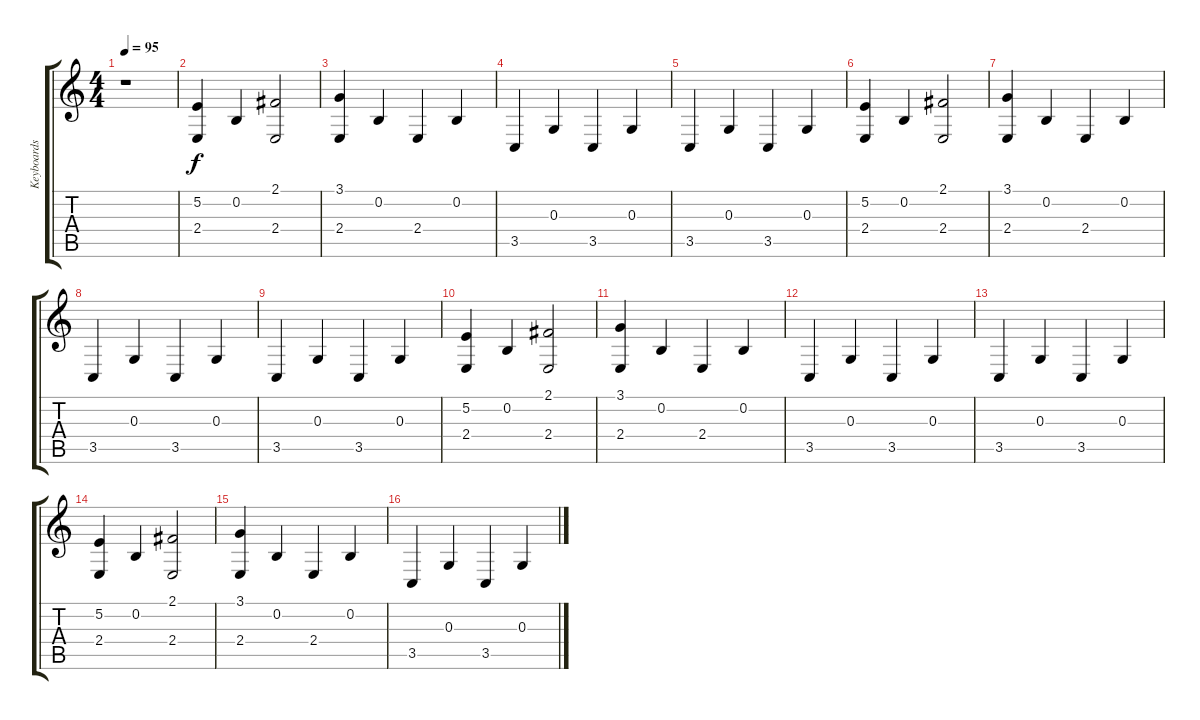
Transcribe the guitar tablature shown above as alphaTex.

\track ("Keyboards" "Keyboards") {instrument churchorgan}
\staff {score tabs}
\tuning (E4 B3 G3 D3 A2 E2) {hide}
\ts (4 4)
\tempo 95
\clef g2
\ks c
r.1{dy f} |
(5.2 2.4).4 0.2.4 (2.1 2.4).2 |
(3.1 2.4).4 0.2.4 2.4.4 0.2.4 |
3.5.4 0.3.4 3.5.4 0.3.4 |
3.5.4 0.3.4 3.5.4 0.3.4 |
(5.2 2.4).4 0.2.4 (2.1 2.4).2 |
(3.1 2.4).4 0.2.4 2.4.4 0.2.4 |
3.5.4 0.3.4 3.5.4 0.3.4 |
3.5.4 0.3.4 3.5.4 0.3.4 |
(5.2 2.4).4 0.2.4 (2.1 2.4).2 |
(3.1 2.4).4 0.2.4 2.4.4 0.2.4 |
3.5.4 0.3.4 3.5.4 0.3.4 |
3.5.4 0.3.4 3.5.4 0.3.4 |
(5.2 2.4).4 0.2.4 (2.1 2.4).2 |
(3.1 2.4).4 0.2.4 2.4.4 0.2.4 |
3.5.4 0.3.4 3.5.4 0.3.4
